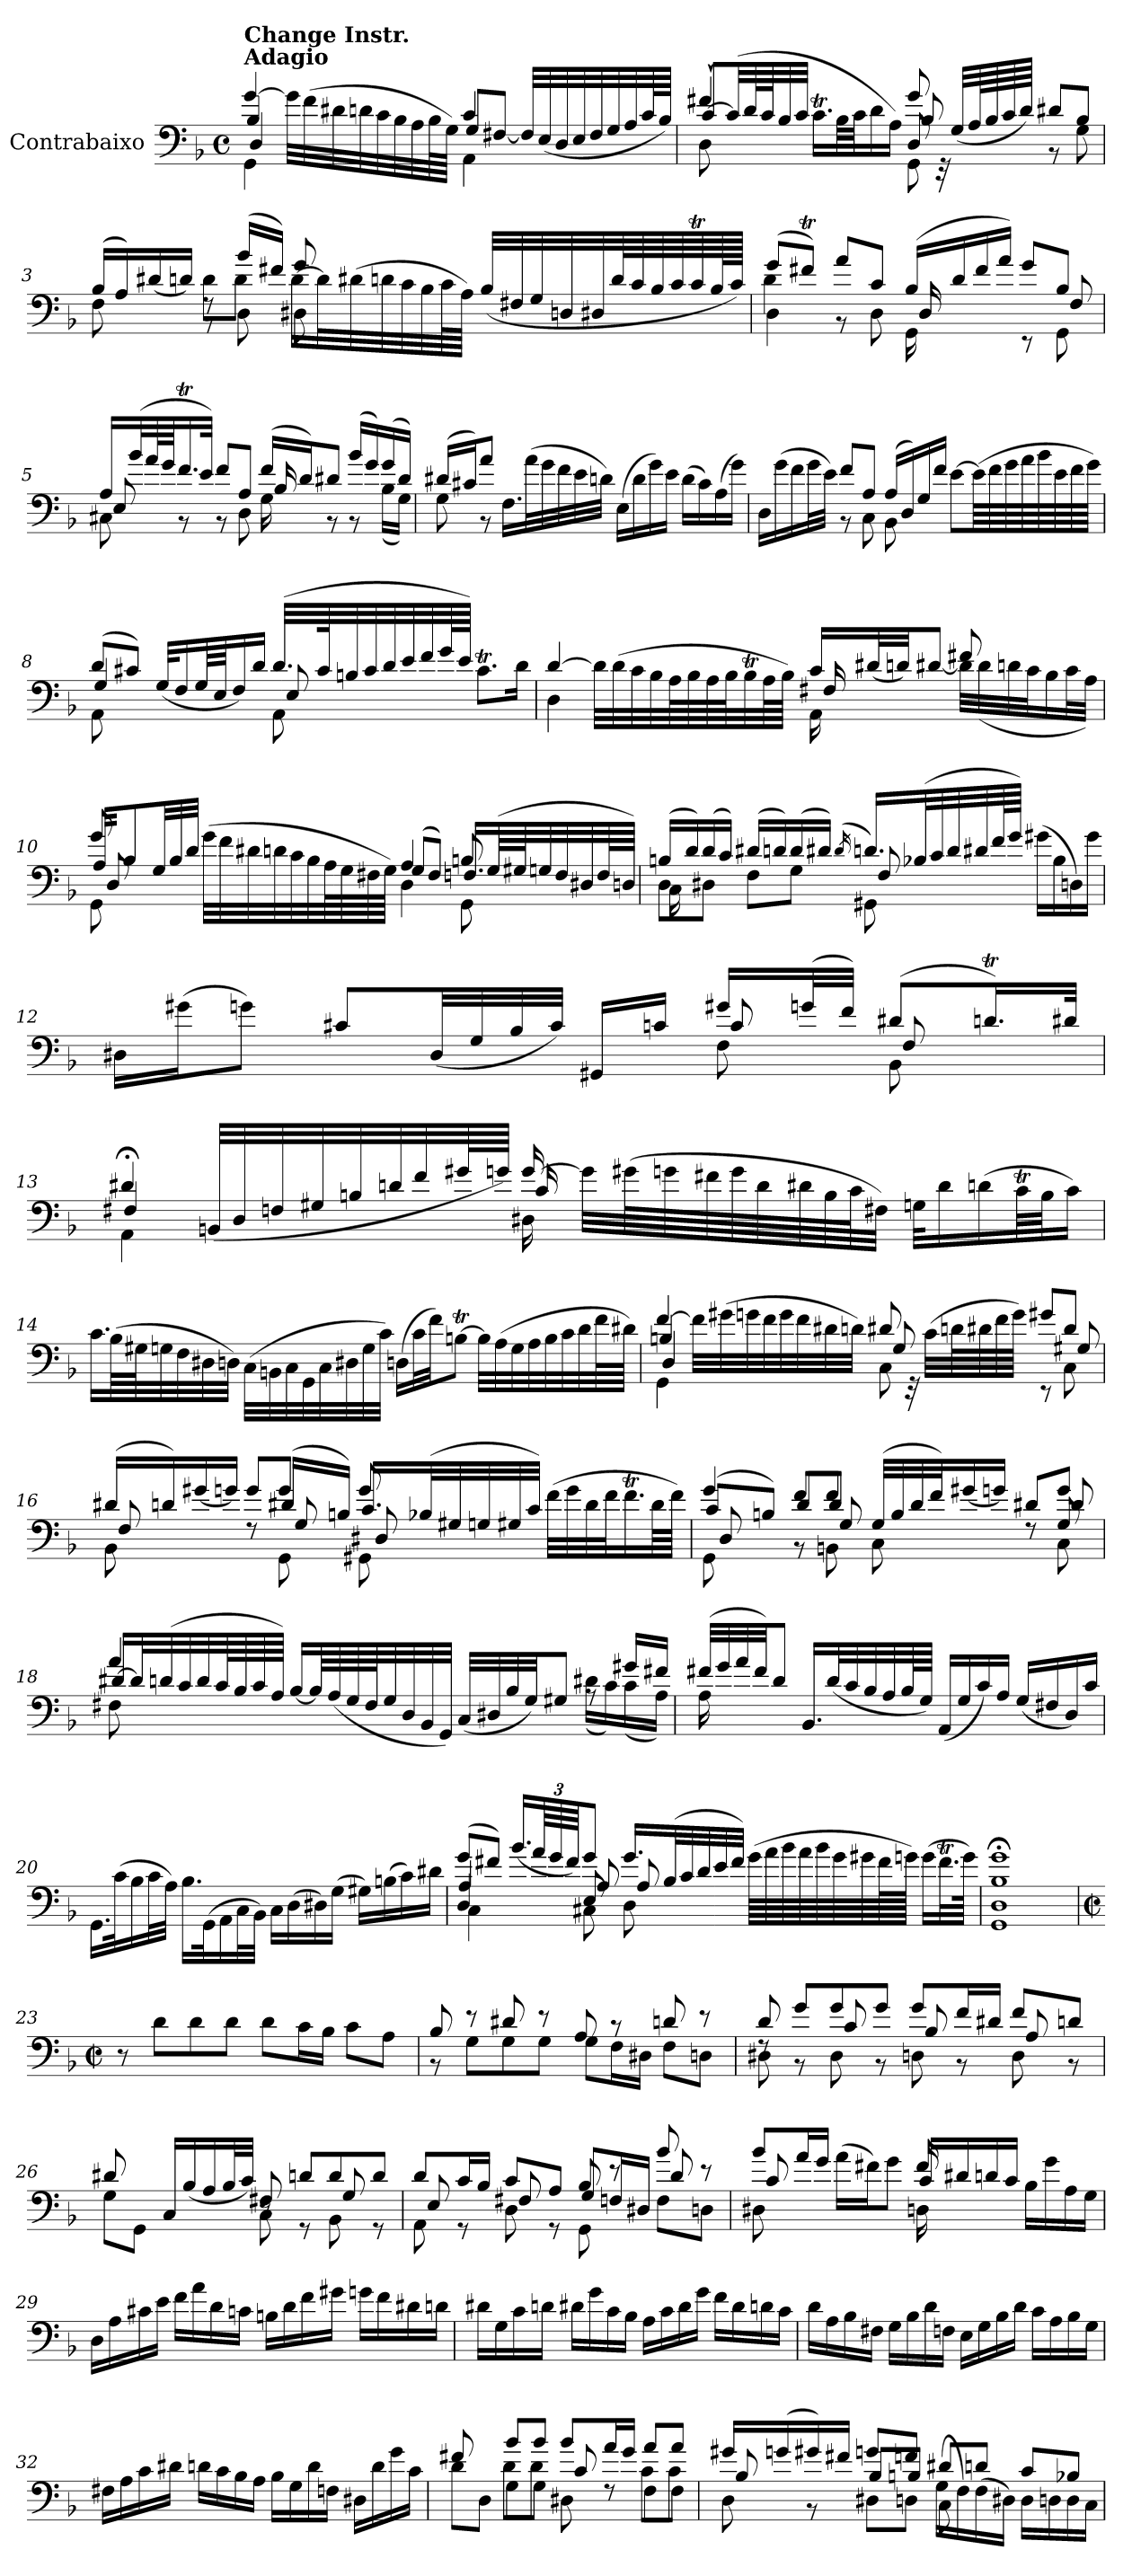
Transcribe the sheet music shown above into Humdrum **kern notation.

**kern
*part1
*staff1
*I"Contrabaixo
*I'Cb.
*clefF4
*ITrd7c12
*k[b-]
*M4/4
*met(c)
=1
*^
*	*^
*	*	*^
!LO:TX:a:B:t=Adagio	!	!	!
!LO:TX:a:B:t=Change Instr.	!	!	!
[4G/	4BB-/	4DD/	4GGG\
32G\LLL]	4ryy	4ryy	4ryy
(>32F\	.	.	.
32D#X\	.	.	.
32Dn\	.	.	.
32C\	.	.	.
32BB-\	.	.	.
32AA\	.	.	.
64BB-\L	.	.	.
64GG\JJJJ)	.	.	.
4C/	8GG/L	2ryy	4AAA\
.	[8FF#X/J	.	.
4ryy	32FF#/LLL]	.	4ryy
.	(<32EE/	.	.
.	32DD/	.	.
.	32EE/	.	.
.	32FF#/	.	.
.	32GG/	.	.
.	32AA/	.	.
.	64C/L	.	.
.	64BB-/JJJJ)	.	.
=2	=2	=2	=2
4F#X`/	8DD\	[8C/L	2ryy
.	8ryy	(>32C/LL]	.
.	.	64D/L	.
.	.	64C/J	.
.	.	32BB-/	.
.	.	32C/JJJ	.
4ryy	4ryy	16.CT\LL	.
.	.	64BB-\LL	.
.	.	64C\JJ	.
.	.	16D\	.
.	.	16AA\JJ)	.
8G/	8DD/	8BB-/	8GGG\
32rEE	8ryy	8rEEyy	8ryy
(<32GG/LLL	.	.	.
64AA/L	.	.	.
64BB-/	.	.	.
64C/	.	.	.
64D/JJJJ)	.	.	.
8D#X/L	8r	4ryy	4ryy
8BB-/J	8GG\	.	.
*	*	*v	*v
!!LO:LB:g=z
=3	=3	=3
(>16BB-/LL	8FF\	4ryy
16AA/)	.	.
(>16D#X/	8rBByy	.
16Dn/JJ)	.	.
8rF	8rBB	8D\L
(>16B-/LL	8DD\	8D\J
16F#X/JJ)	.	.
8G/	8DD#X\	[16D\LL
.	.	32D\L]
.	.	(>32D#X\
8ryy	8ryy	32Dn\
.	.	32C\
.	.	32BB-\
.	.	64C\L
.	.	64AA\JJJJ)
(<32BB-/LLL	4ryy	4ryy
32FF#X/	.	.
32GG/	.	.
32DDn/	.	.
32DD#X/	.	.
64D/L	.	.
64C/	.	.
64BB-/	.	.
64C/	.	.
64CT/	.	.
128BB-/L	.	.
128C/JJJJJ)	.	.
=4	=4	=4
(>8G/L	4DD\	4D\
8F#Xt/J)	.	.
8A/L	8r	4ryy
8C/J	8DD\	.
(>16BB-/LL	16GGG\	16DD/
16D/	16ryy	16ryy
16F#/	8ryy	8ryy
16A/JJ)	.	.
8G/L	8r	8ryy
8BB-/J	8GGG\	8FF/
!!LO:LB:g=z	!!	!!
=5	=5	=5
16AA/LL	8CC#X\	8EE/
(<32B-/L	.	.
64A/L	.	.
64G/JJ	.	.
16.FT/	8r	8ryy
32E/JJk)	.	.
8F/L	8r	4ryy
8AA/J	8DD\	.
(>16F/LL	16GG\	16BB-/
16D/J)	16ryy	16ryy
8D#X/J	8r	8ryy
(>16B-/LL	8r	4ryy
16G/)	.	.
(>16G/	(<16BB-\LL	.
16D#/JJ)	16GG\JJ)	.
*	*v	*v
=6	=6
(>16D#X/LL	8GG\
16C#X/J)	.
8A/J	8r
4ryy	16.FF\LL
.	(>32A\L
.	32G\
.	32F\
.	32E\
.	32Dn\JJJ)
2ryy	(>16EE\LL
.	16D\
.	16G\)
.	16E\JJ
.	(>16D\LL
.	16C#\)
.	(>16AA\
.	16G\JJ)
!!LO:LB:g=z	!!
=7	=7
16DD\LL	4ryy
(>16G\	.
16F\	.
32G\L	.
32E\JJJ)	.
8F/L	8r
8AA/J	8CC\
(>16AA/LL	8BBB-\
16DD/)	.
16GG/	8ryy
16F/JJ	.
[8E\L	4ryy
(>64E\LLL]	.
64F\	.
64G\	.
64A\	.
64B-\	.
64E\	.
64F\	.
64G\JJJJ)	.
=8	=8
*	*^
(>8D/L	8AAA\	4GG/
8C#X/J)	8ryy	.
(<32GG/KLL	4ryy	4ryy
16FF/	.	.
64GG/LL	.	.
64EE/JJ	.	.
16FF/)	.	.
16D/JJ	.	.
(>32.D/LLL	8AAA\	8EE/
64C#/K	.	.
32BBn/	.	.
32C#/	.	.
32D/	8ryy	8ryy
32E/	.	.
32F/	.	.
64G/L	.	.
64E/JJJJ)	.	.
8.C#t\L	4ryy	4ryy
16D\Jk	.	.
!!LO:LB:g=z	!!	!!
=9	=9	=9
[4D/	4DD\	2ryy
32D\LLL]	4ryy	.
(>32D\	.	.
32C\	.	.
32BB-\	.	.
64AA\L	.	.
64BB-\	.	.
64AA\	.	.
64BB-\J	.	.
32BB-T\	.	.
64AA\L	.	.
64BB-\JJJJ)	.	.
16C/LL	16AAA\	16FF#X/
(>32D#X/L	16ryy	16ryy
32Dn/JJ)	.	.
[8D#X/J	8ryy	8ryy
8F#X/	32D#\LLL]	4ryy
.	(>32D#\	.
.	32Dn\	.
.	32C\J	.
8ryy	16BB-\	.
.	32C\L	.
.	32AA\JJJ)	.
=10	=10	=10
*	*	*^
8G/	8GGG\	32AA/KKL	8DD/
.	.	8BB-/	.
8ryy	8ryy	.	8ryy
.	.	32GG/LL	.
.	.	32BB-/	.
.	.	32D/JJJ	.
(>32G\LLL	4ryy	4ryy	4ryy
32F\	.	.	.
32D#X\	.	.	.
32Dn\	.	.	.
32C\	.	.	.
32BB-\	.	.	.
64AA\L	.	.	.
64GG\	.	.	.
64FF#X\	.	.	.
64GG\JJJJ)	.	.	.
4AA/	4DD\	(>8GG/L	2ryy
.	.	8FF#/J)	.
8BBn/	8GGG\	16.FFn/LL	.
.	.	(<64GG/LL	.
.	.	64GG#X/J	.
8ryy	8ryy	32GGn/	.
.	.	32FF/	.
.	.	32DD#X/	.
.	.	64FF/L	.
.	.	64DDn/JJJJ)	.
*	*	*v	*v
!!LO:LB:g=z
=11	=11	=11
(>16BBn/LL	8DD\L	16CC\
16D/)	.	16ryy
(>16D/	8DD#X\J	8ryy
16C/JJ)	.	.
(>16D#X/LL	8FF\L	4ryy
16Dn/)	.	.
(>16D/	8GG\J	.
16D#X/JJ)	.	.
(<16qD#/	.	.
16.Dn/LL)	8FF/	8GGG#X\
(<32BB-X/L	.	.
32C/	8ryy	8ryy
32D/	.	.
32D#X/	.	.
64F/L	.	.
64G/JJJJ)	.	.
(>16G#X\LL	4ryy	4ryy
16BB-\	.	.
16DDn\)	.	.
16G#\JJ	.	.
=12	=12	=12
16DD#X\LL	2ryy	2ryy
(>16G#X\J	.	.
8Gn\J)	.	.
8C#X/L	.	.
(<32DD#/LL	.	.
32GG/	.	.
32BB-/	.	.
32C#/JJJ)	.	.
16GGG#X/LL	8ryy	8ryy
16Cn/JJ	.	.
16G#X/LL	8FF\	8C/
(>32Gn/L	.	.
32F/JJJ)	.	.
(>8D#X/L	8BBB-\	8FF/
16.DnT/L)	8ryy	8ryy
32D#X/JJk	.	.
!!LO:LB:g=z	!!	!!
=13	=13	=13
4D#X;</	4AAA\	4FF#X/
(<32BBBn/LLL	4ryy	4ryy
32DD/	.	.
32FFn/	.	.
32GG#X/	.	.
32BBn/	.	.
32Dn/	.	.
32F/	.	.
64G#X/L	.	.
64Gn/JJJJ)	.	.
[16G/	16DD#X\	16C/
32G\LLL]	16ryy	16ryy
(>64G#X\L	.	.
64Gn\	.	.
64F#X\	8ryy	8ryy
64G\	.	.
64D\	.	.
64D#X\	.	.
64BB\	.	.
64C\J	.	.
32FF#X\JJJ)	.	.
32GGn\KLL	4ryy	4ryy
16D#\	.	.
(>16Dn\	.	.
64CT\LL	.	.
64BB\JJ	.	.
16C\JJ)	.	.
*v	*v	*v
!!LO:LB:g=z
=14
16.C\LL
(>64BB-\LL
64GG#X\J
32GGn\
32FF\
32DD#X\
32DDn\JJJ)
(>32CC\LLL
32BBBn\
32CC\
32GGG\
32CC\
32DD#X\
32GG\
32C\JJJ)
(>16DDn\LL
32C\L
32F\JJ)
[8BBnt\J
32BBTTT\LLL]
(>32AA\
32GG\
32AA\
32BB\
32C\
32D\
64F\L
64D#X\JJJJ)
=15
*^
*	*^
*	*	*^
[4F/	4GGG\	4BBn/	4DD/
32F\LLL]	4ryy	4ryy	4ryy
(>32G#X\	.	.	.
32Gn\	.	.	.
32F\	.	.	.
32G\	.	.	.
32F\	.	.	.
32D#X\	.	.	.
32Dn\JJJ)	.	.	.
8D#X/	8CC\	8GG/	2ryy
32rEE	8ryy	8ryy	.
(>32C\LLL	.	.	.
64Dn\L	.	.	.
64D#X\	.	.	.
64F\	.	.	.
64G\JJJJ)	.	.	.
8G#X/L	8ryy	8rEE	.
8D#/J	8CC\	8GG#X/	.
!!LO:LB:g=z	!!	!!	!!
=16	=16	=16	=16
(>16D#X/LL	8BBB-\	8FF/	4ryy
16Dn/)	.	.	.
(>16G#X/	8ryy	8ryy	.
16Gn/JJ)	.	.	.
8G/L	8rF	8ryy	8ryy
8G/J	8GGG\	(>16D#X/LL	8GG/
.	.	16BBn/JJ)	.
8G/	8GGG#X\	16.C/LL	8DD#X/
.	.	(<32BB-X/L	.
8ryy	8ryy	32GG#X/	8ryy
.	.	32GGn/	.
.	.	32GG#X/	.
.	.	32C/JJJ)	.
(>32F\LLL	4ryy	4ryy	4ryy
32G\	.	.	.
32D#\	.	.	.
32F\J	.	.	.
16.FT\	.	.	.
64D#\LL	.	.	.
64F\JJJJ)	.	.	.
=17	=17	=17	=17
4G/	8GGG\	(>8C/L	8DD/
.	8ryy	8BBn/J)	8ryy
8F/L	8rBB	8D/L	8ryy
8F/J	8BBBn\	8D/J	8GG/
(>32GG/LLL	8CC\	8ryy	8ryy
32BB/	.	.	.
32D/	.	.	.
32F/J)	.	.	.
(>16G#X/	8ryy	8ryy	8ryy
16Gn/JJ)	.	.	.
8D#X/L	8rF	8ryy	8ryy
8G/J	8CC\	8D#/	8GG/
*	*	*v	*v
!!LO:PB:g=z
=18	=18	=18
4A/	8FF#X\	[16D#X/LL
.	.	32D#/L]
.	.	(<32Dn/
.	8ryy	32C/
.	.	32D/
.	.	64C/L
.	.	64BB-/
.	.	64C/
.	.	64AA/JJJJ)
[16BB-/LL	4ryy	4ryy
64BB-/LL]	.	.
(<64AA/	.	.
64GG/	.	.
64FF#/J	.	.
32GG/	.	.
32DD/	.	.
32BBB-/	.	.
32GGG/JJJ)	.	.
(<32CC/LLL	4ryy	2ryy
32DD#X/	.	.
32BB-/	.	.
32GG/JJ)	.	.
8GG#X/J	.	.
8rA	(<16D#X\LL	.
.	16C\)	.
16G#X/LL	(<16C\	.
16F#X/JJ	16AA\JJ)	.
*	*v	*v
=19	=19
(>32F#X/LLL	16AA\
32G/	.
32A/	16ryy
32F#/JJ)	.
8D/J	8ryy
16.BBB-/LL	4ryy
(<32D/L	.
32C/	.
32BB-/	.
32AA/	.
64BB-/L	.
64GG/JJJJ)	.
(<16AAA/LL	2ryy
16GG/	.
16C/)	.
16AA/JJ	.
(<16GG/LL	.
16FF#X/	.
16DD/)	.
16C/JJ	.
*v	*v
!!LO:LB:g=z
=20
16.GGG\LL
(>32C\K
16BB-\
32C\L
32AA\JJJ)
16.BB-\LL
(>32GGG\K
16AAA\
32CC\L
32BBB-\JJJ)
16CC\LL
(>16DD\
16DD#X\)
(>16GG\JJ
16GG#X\LL)
(>16BBn\
16C\)
16D#X\JJ
=21
*^
*	*^
*	*	*^
(>8G/L	4DD/	4AA/	4CC\
8F#X/J)	.	.	.
(<16.B-/LL	8ryy	8ryy	8ryy
*Xbrackettup	*	*	*
96A/LL	.	.	.
96G/	.	.	.
96F#/JJJ)	.	.	.
8G/J	8EE/	8AA/	8CC#X\
16.G/LL	2ryy	8AA/	8DD\
(<32BB-/L	.	.	.
32C/	.	8ryy	8ryy
32D/	.	.	.
32E/	.	.	.
32F#/JJJ)	.	.	.
(>64G\LLLL	.	4ryy	4ryy
64A\	.	.	.
64B-\	.	.	.
64A\	.	.	.
64B-\	.	.	.
64G\	.	.	.
64G#X\	.	.	.
128F#\L	.	.	.
128Gn\JJJJJ)	.	.	.
(>16G\LL	.	.	.
32.F#t\L	.	.	.
64G\JJJk)	.	.	.
*	*v	*v	*v
=22	=22
1BB-;< 1G;<	1GGG 1DD
*v	*v
!!LO:LB:g=z
=23
*M2/2
*met(c|)
*^
!LO:TX:a:B:t=Fuga	!
!LO:TX:a:B:t=Allegro	!
*v	*v
8r
8D\L
8D\
8D\J
8D\L
16C\L
16BB-\JJ
8C\L
8AA\J
=24
*^
8BB-/	8r
8r	8GG\L
8D#X/	8GG\
8r	8GG\J
8AA/	8GG\L
8r	16FF\L
.	16DD#X\JJ
8Dn/	8FF\L
8r	8DDn\J
=25	=25
*	*^
8rF	8DD#X\	8D/
8G/L	8r	8ryy
8G/	8DD#\	8C/
8G/J	8r	8ryy
8G/L	8DDn\	8BB-/
16F/L	8r	8ryy
16D#X/JJ	.	.
8F/L	8DD\	8AA/
8Dn/J	8r	8ryy
=26	=26	=26
8D#X/	8GG\L	2ryy
8ryy	8GGG\J	.
16CC/LL	4ryy	.
(<16BB-/	.	.
16AA/	.	.
32BB-/L	.	.
32C/JJJ)	.	.
8r	8CC\	8FF#X/
8Dn/L	8r	8ryy
8D/	8BBB-\	8GG/
8D/J	8r	8ryy
!!LO:LB:g=z	!!	!!
=27	=27	=27
8D/L	8AAA\	8EE/
16C/L	8r	8ryy
16BB-/JJ	.	.
8C/L	8DD\	8FF#X/
8AA/J	8r	8ryy
8BB-/	8GGG\	8GG/L
8re	8ryy	16FFn/L
.	.	16DD#X/JJ
8B-/	8FF\L	8D/
8r	8DDn\J	8ryy
=28	=28	=28
8B-/L	8DD#X\	8C/
16A/L	8ryy	8ryy
16G/JJ	.	.
(>16A\LL	4ryy	4ryy
16F#X\J)	.	.
8G\J	.	.
16F#/	16DDn\	16C/LL
16ryy	16ryy	16D#X/
8ryy	8ryy	16Dn/
.	.	16C/JJ
4ryy	16BB-\LL	4ryy
.	16G\	.
.	16AA\	.
.	16GG\JJ	.
*v	*v	*v
=29
16DD\LL
16AA\
16C#X\
16E\JJ
16F\LL
16A\
16D\
16Cn\JJ
16BBn\LL
16D\
16F\
16G#X\JJ
16Gn\LL
16F\
16D#X\
16Dn\JJ
!!LO:LB:g=z
=30
16D#X\LL
16GG\
16C\
16Dn\JJ
16D#X\LL
16G\
16C\
16BB-\JJ
16AA\LL
16C\
16D#\
16G\JJ
16F\LL
16D#\
16Dn\
16C\JJ
=31
16D\LL
16AA\
16BB-\
16FF#X\JJ
16GG\LL
16BB-\
16D\
16FFn\JJ
16EE\LL
16GG\
16BB-\
16D\JJ
16C\LL
16AA\
16BB-\
16GG\JJ
=32
16FF#X\LL
16AA\
16C\
16D#X\JJ
16Dn\LL
16C\
16BB-\
16AA\JJ
16BB-\LL
16GG\
16D\
16FFn\JJ
16DD#X\LL
16D\
16G\
16C\JJ
!!LO:LB:g=z
=33
*^
*	*^
8F#X/	8D\L	4ryy
8ryy	8DD\J	.
8B-/L	8GG\L	8D\L
8B-/J	8GG\J	8D\J
8B-/L	8DD#X\	8C/
16A/L	8rF	8ryy
16G/JJ	.	.
8A/L	8FF\L	8C\L
8A/J	8FF\J	8C\J
=34	=34	=34
16G#X/LL	8DD\	8BB-/
(>16Gn/	.	.
16G#X/)	8r	8ryy
16F#X/JJ	.	.
8Gn/L	8DD#X\L	8BB-/L
8Fn/J	8DDn\J	8BBn/J
8D#X/L	8CC\	(<16GG\LL
.	.	16FF\)
8Dn/J	8ryy	(<16FF\
.	.	16DD#X\JJ)
8C/L	16DD#\LL	4ryy
.	16DDn\	.
8BB-X/J	16DD\	.
.	16CC\JJ	.
*v	*v	*v
=
*-
